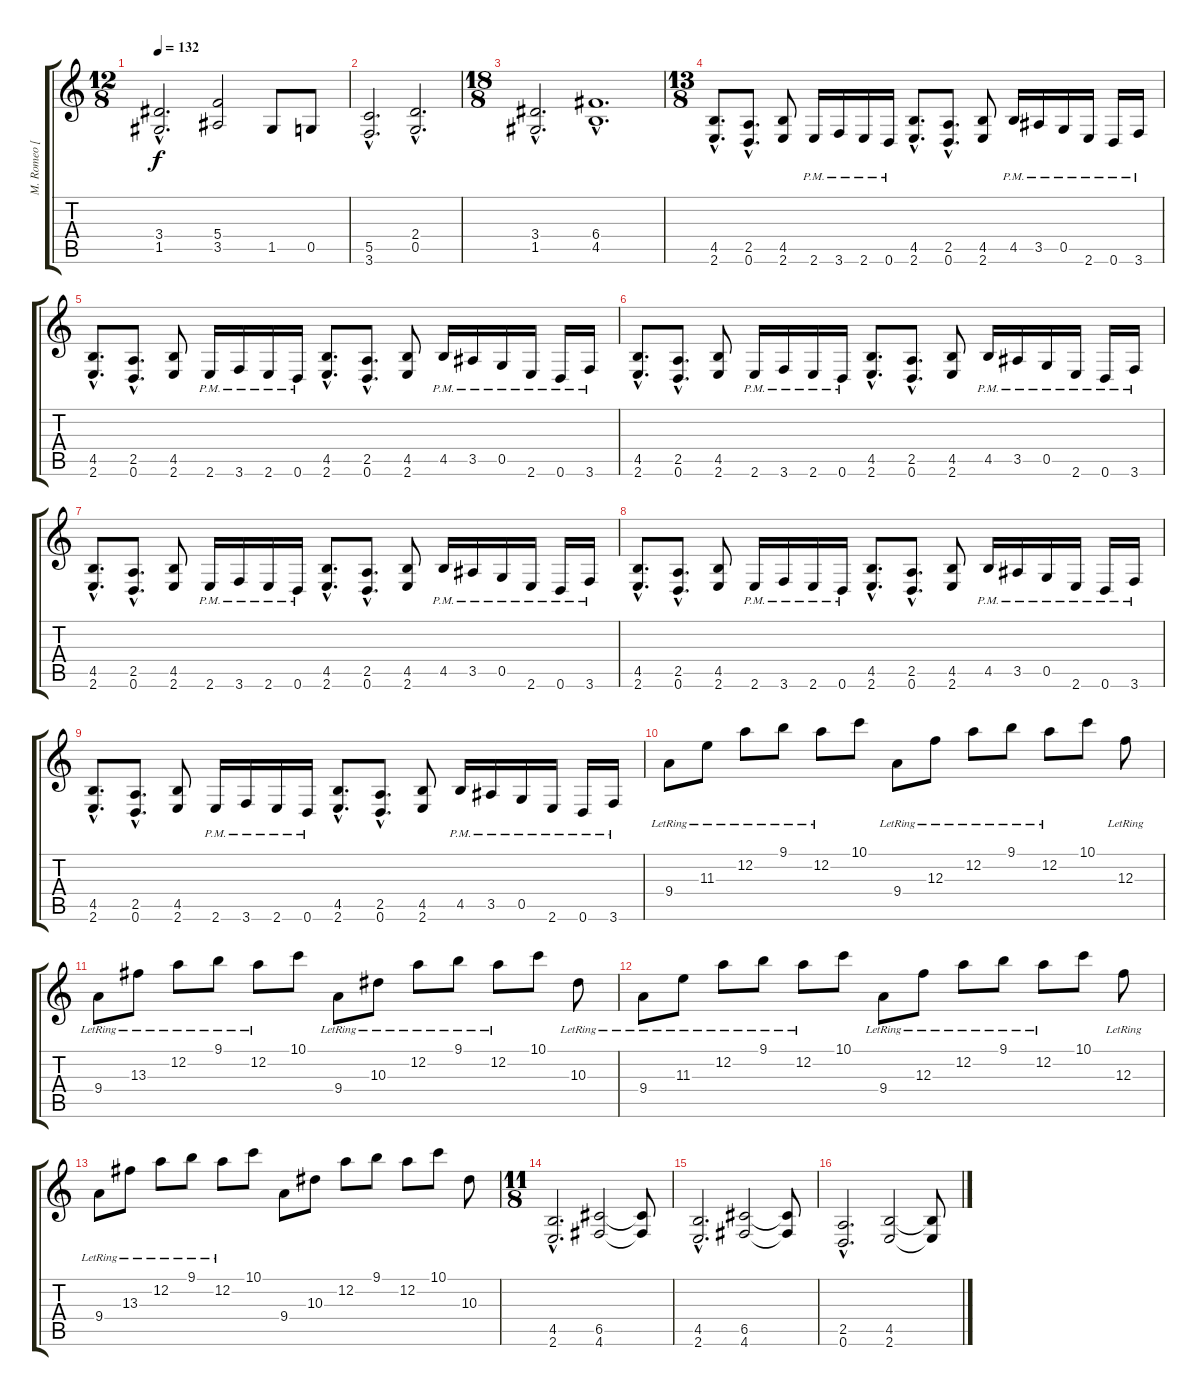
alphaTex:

\track ("M. Romeo [Rhytim Guitar]" "M. Romeo [") {instrument distortionguitar}
\staff {score tabs}
\tuning (D4 A3 F3 C3 G2 D2) {hide}
\ts (12 8)
\tempo 132
\clef g2
\ks c
(3.4{hac} 1.5{hac}).2{d dy f} (5.4 3.5).2 1.5.8 0.5.8 |
(5.5{hac} 3.6{hac}).2{d} (2.4{hac} 0.5{hac}).2{d} |
\ts (18 8)
(3.4{hac} 1.5{hac}).2{d} (6.4{hac} 4.5{hac}).1{d} |
\ts (13 8)
(4.5{hac} 2.6{hac}).8{d} (2.5{hac} 0.6{hac}).8{d} (4.5 2.6).8 2.6{pm}.16 3.6{pm}.16 2.6{pm}.16 0.6{pm}.16 (4.5{hac} 2.6{hac}).8{d} (2.5{hac} 0.6{hac}).8{d} (4.5 2.6).8 4.5{pm}.16 3.5{pm}.16 0.5{pm}.16 2.6{pm}.16 0.6{pm}.16 3.6{pm}.16 |
(4.5{hac} 2.6{hac}).8{d} (2.5{hac} 0.6{hac}).8{d} (4.5 2.6).8 2.6{pm}.16 3.6{pm}.16 2.6{pm}.16 0.6{pm}.16 (4.5{hac} 2.6{hac}).8{d} (2.5{hac} 0.6{hac}).8{d} (4.5 2.6).8 4.5{pm}.16 3.5{pm}.16 0.5{pm}.16 2.6{pm}.16 0.6{pm}.16 3.6{pm}.16 |
(4.5{hac} 2.6{hac}).8{d} (2.5{hac} 0.6{hac}).8{d} (4.5 2.6).8 2.6{pm}.16 3.6{pm}.16 2.6{pm}.16 0.6{pm}.16 (4.5{hac} 2.6{hac}).8{d} (2.5{hac} 0.6{hac}).8{d} (4.5 2.6).8 4.5{pm}.16 3.5{pm}.16 0.5{pm}.16 2.6{pm}.16 0.6{pm}.16 3.6{pm}.16 |
(4.5{hac} 2.6{hac}).8{d} (2.5{hac} 0.6{hac}).8{d} (4.5 2.6).8 2.6{pm}.16 3.6{pm}.16 2.6{pm}.16 0.6{pm}.16 (4.5{hac} 2.6{hac}).8{d} (2.5{hac} 0.6{hac}).8{d} (4.5 2.6).8 4.5{pm}.16 3.5{pm}.16 0.5{pm}.16 2.6{pm}.16 0.6{pm}.16 3.6{pm}.16 |
(4.5{hac} 2.6{hac}).8{d} (2.5{hac} 0.6{hac}).8{d} (4.5 2.6).8 2.6{pm}.16 3.6{pm}.16 2.6{pm}.16 0.6{pm}.16 (4.5{hac} 2.6{hac}).8{d} (2.5{hac} 0.6{hac}).8{d} (4.5 2.6).8 4.5{pm}.16 3.5{pm}.16 0.5{pm}.16 2.6{pm}.16 0.6{pm}.16 3.6{pm}.16 |
(4.5{hac} 2.6{hac}).8{d} (2.5{hac} 0.6{hac}).8{d} (4.5 2.6).8 2.6{pm}.16 3.6{pm}.16 2.6{pm}.16 0.6{pm}.16 (4.5{hac} 2.6{hac}).8{d} (2.5{hac} 0.6{hac}).8{d} (4.5 2.6).8 4.5{pm}.16 3.5{pm}.16 0.5{pm}.16 2.6{pm}.16 0.6{pm}.16 3.6{pm}.16 |
9.4{lr}.8 11.3{lr}.8 12.2{lr}.8 9.1{lr}.8 12.2{lr}.8 10.1.8 9.4{lr}.8 12.3{lr}.8 12.2{lr}.8 9.1{lr}.8 12.2{lr}.8 10.1.8 12.3{lr}.8 |
9.4{lr}.8 13.3{lr}.8 12.2{lr}.8 9.1{lr}.8 12.2{lr}.8 10.1.8 9.4{lr}.8 10.3{lr}.8 12.2{lr}.8 9.1{lr}.8 12.2{lr}.8 10.1.8 10.3{lr}.8 |
9.4{lr}.8 11.3{lr}.8 12.2{lr}.8 9.1{lr}.8 12.2{lr}.8 10.1.8 9.4{lr}.8 12.3{lr}.8 12.2{lr}.8 9.1{lr}.8 12.2{lr}.8 10.1.8 12.3{lr}.8 |
9.4{lr}.8 13.3{lr}.8 12.2{lr}.8 9.1{lr}.8 12.2{lr}.8 10.1.8 9.4.8 10.3.8 12.2.8 9.1.8 12.2.8 10.1.8 10.3.8 |
\ts (11 8)
(4.5{hac} 2.6{hac}).2{d} (6.5 4.6).2 (6.5{t} 4.6{t}).8 |
(4.5{hac} 2.6{hac}).2{d} (6.5 4.6).2 (6.5{t} 4.6{t}).8 |
(2.5{hac} 0.6{hac}).2{d} (4.5 2.6).2 (4.5{t} 2.6{t}).8
